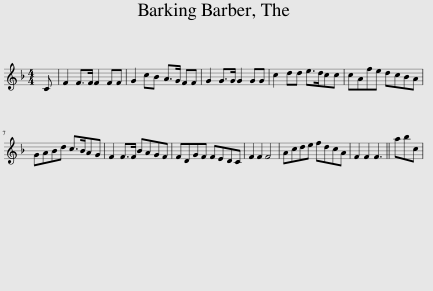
X:1
L:1/8
M:4/4
I:linebreak $
K:F
V:1 treble
V:1
 C | F2 F>F F2 FF | G2 cB A>G FF | G2 G>G G2 GG | c2 dd e>dcc | %5
 cAfe dcBA |$ GABd c>BAG | F2 F>F BAGF | FDGF FEDC | F2 F2 F4 | %10
 Acde fdcA | F2 F2 F3 || abc | %13
